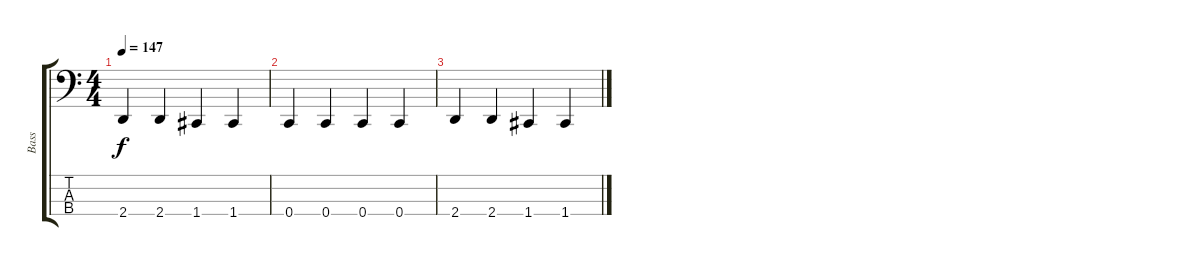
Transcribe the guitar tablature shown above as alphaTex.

\track ("Bass" "Bass") {instrument electricbasspick}
\staff {score tabs}
\tuning (F2 C2 G1 C1) {hide}
\ts (4 4)
\tempo 147
\clef f4
\ks c
2.4.4{dy f} 2.4.4 1.4.4 1.4.4 |
0.4.4 0.4.4 0.4.4 0.4.4 |
2.4.4 2.4.4 1.4.4 1.4.4
